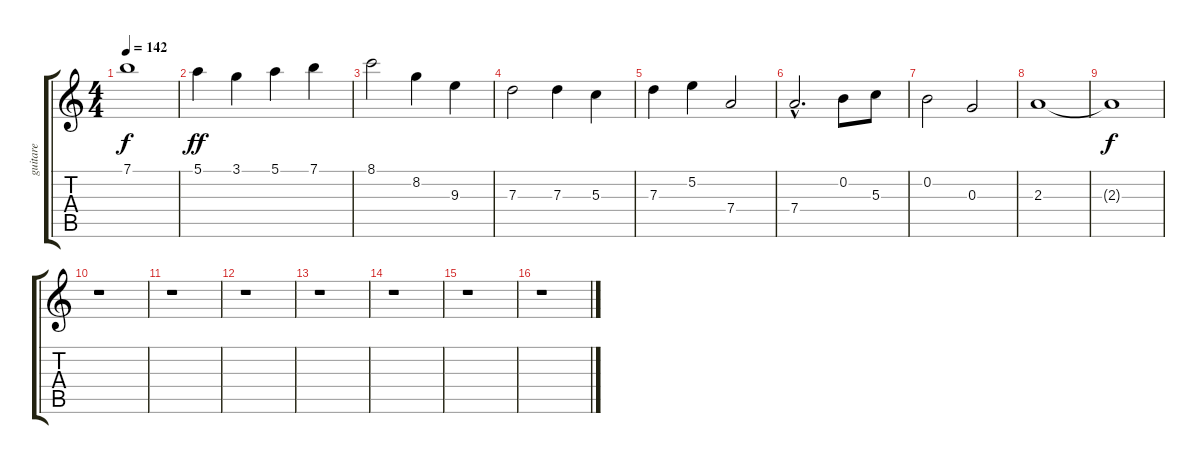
\track ("guitare" "guitare") {instrument distortionguitar}
\staff {score tabs}
\tuning (E4 B3 G3 D3 A2 E2) {hide}
\ts (4 4)
\tempo 142
\clef g2
\ks c
7.1{t}.1{dy f} |
5.1.4{dy ff} 3.1.4 5.1.4 7.1.4 |
8.1.2 8.2.4 9.3.4 |
7.3.2 7.3.4 5.3.4 |
7.3.4 5.2.4 7.4.2 |
7.4{hac}.2{d} 0.2.8 5.3.8 |
0.2.2 0.3.2 |
2.3.1 |
2.3{t}.1{dy f} |
r.1 |
r.1 |
r.1 |
r.1 |
r.1 |
r.1 |
r.1
